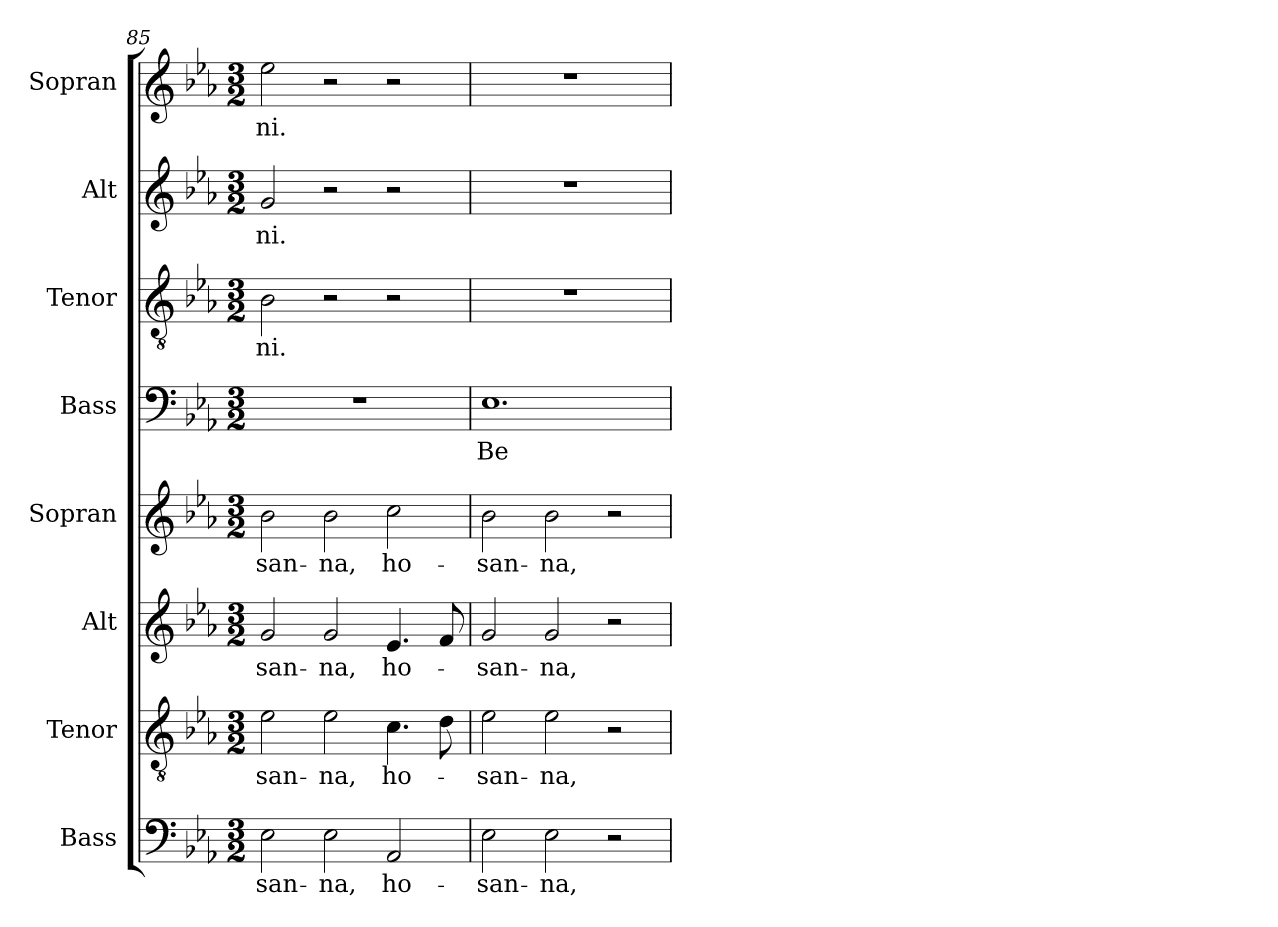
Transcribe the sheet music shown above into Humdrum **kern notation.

**kern	**text	**kern	**text	**kern	**text	**kern	**text	**kern	**text	**kern	**text	**kern	**text	**kern	**text
*part8	*part8	*part7	*part7	*part6	*part6	*part5	*part5	*part4	*part4	*part3	*part3	*part2	*part2	*part1	*part1
*staff8	*staff8	*staff7	*staff7	*staff6	*staff6	*staff5	*staff5	*staff4	*staff4	*staff3	*staff3	*staff2	*staff2	*staff1	*staff1
*I"Bass	*	*I"Tenor	*	*I"Alt	*	*I"Sopran	*	*I"Bass	*	*I"Tenor	*	*I"Alt	*	*I"Sopran	*
*I'B.	*	*I'T.	*	*I'A.	*	*I'S.	*	*I'B.	*	*I'T.	*	*I'A.	*	*I'S.	*
*clefF4	*	*clefGv2	*	*clefG2	*	*clefG2	*	*clefF4	*	*clefGv2	*	*clefG2	*	*clefG2	*
*k[b-e-a-]	*	*k[b-e-a-]	*	*k[b-e-a-]	*	*k[b-e-a-]	*	*k[b-e-a-]	*	*k[b-e-a-]	*	*k[b-e-a-]	*	*k[b-e-a-]	*
*E-:	*	*E-:	*	*E-:	*	*E-:	*	*E-:	*	*E-:	*	*E-:	*	*E-:	*
*M3/2	*	*M3/2	*	*M3/2	*	*M3/2	*	*M3/2	*	*M3/2	*	*M3/2	*	*M3/2	*
=85	=85	=85	=85	=85	=85	=85	=85	=85	=85	=85	=85	=85	=85	=85	=85
!	!LO:LY:b	!	!LO:LY:b	!	!LO:LY:b	!	!LO:LY:b	!	!	!	!LO:LY:b	!	!LO:LY:b	!	!LO:LY:b
2E-\	-san-	2e-\	-san-	2g/	-san-	2b-\	-san-	1.r	.	2B-\	-ni.	2g/	-ni.	2ee-\	-ni.
!	!LO:LY:b	!	!LO:LY:b	!	!LO:LY:b	!	!LO:LY:b	!	!	!	!	!	!	!	!
2E-\	-na,	2e-\	-na,	2g/	-na,	2b-\	-na,	.	.	2r	.	2r	.	2r	.
!	!LO:LY:b	!	!LO:LY:b	!	!LO:LY:b	!	!LO:LY:b	!	!	!	!	!	!	!	!
2AA-/	ho-	4.c\	ho-	4.e-/	ho-	2cc\	ho-	.	.	2r	.	2r	.	2r	.
.	.	8d\	.	8f/	.	.	.	.	.	.	.	.	.	.	.
=86	=86	=86	=86	=86	=86	=86	=86	=86	=86	=86	=86	=86	=86	=86	=86
!	!LO:LY:b	!	!LO:LY:b	!	!LO:LY:b	!	!LO:LY:b	!	!LO:LY:b	!	!	!	!	!	!
2E-\	-san-	2e-\	-san-	2g/	-san-	2b-\	-san-	1.E-	Be-	1.r	.	1.r	.	1.r	.
!	!LO:LY:b	!	!LO:LY:b	!	!LO:LY:b	!	!LO:LY:b	!	!	!	!	!	!	!	!
2E-\	-na,	2e-\	-na,	2g/	-na,	2b-\	-na,	.	.	.	.	.	.	.	.
2r	.	2r	.	2r	.	2r	.	.	.	.	.	.	.	.	.
=	=	=	=	=	=	=	=	=	=	=	=	=	=	=	=
*-	*-	*-	*-	*-	*-	*-	*-	*-	*-	*-	*-	*-	*-	*-	*-
